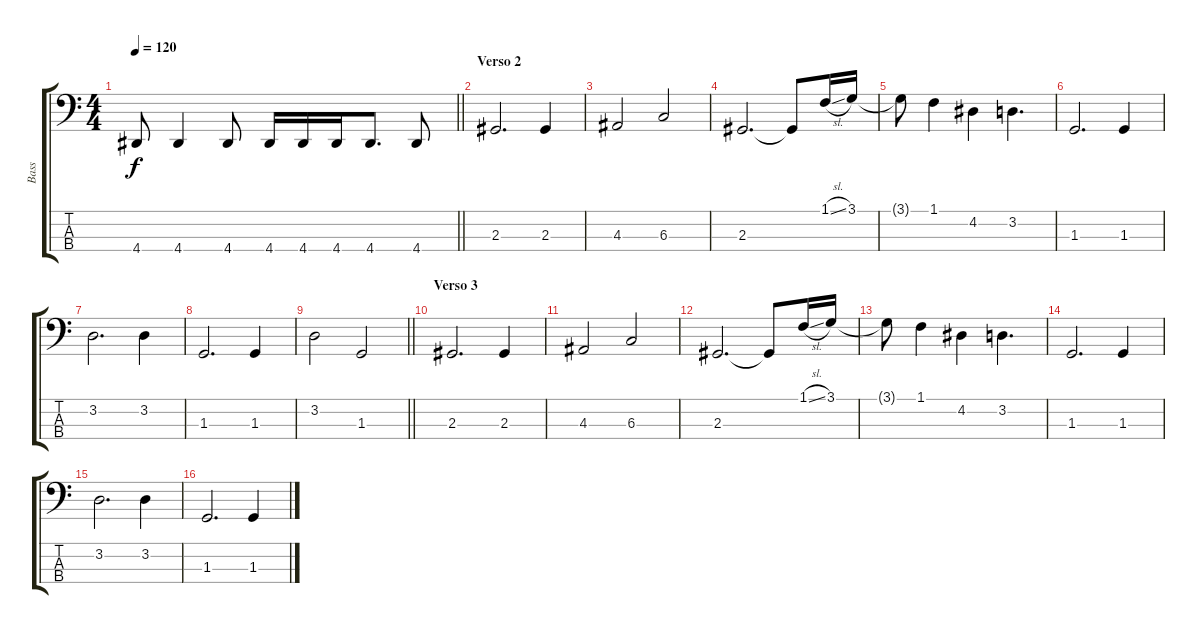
\track ("Bass" "Bass") {instrument electricbassfinger}
\staff {score tabs}
\tuning (E2 B1 Gb1 B0) {hide}
\ts (4 4)
\tempo 120
\clef f4
\barLineRight lightlight
\ks c
4.4{t}.8{dy f} 4.4.4 4.4.8 4.4.16 4.4.16 4.4.16 4.4.8{d} 4.4.8 |
\section ("" "Verso 2")
2.3.2{d instrument electricbassfinger} 2.3.4 |
4.3.2 6.3.2 |
2.3.2{d} 2.3{t}.8 1.1{sl}.16 3.1.16 |
3.1{t}.8 1.1.4 4.2.4 3.2.4{d} |
1.3.2{d} 1.3.4 |
3.2.2{d} 3.2.4 |
1.3.2{d} 1.3.4 |
\barLineRight lightlight
3.2.2 1.3.2 |
\section ("" "Verso 3")
2.3.2{d} 2.3.4 |
4.3.2 6.3.2 |
2.3.2{d} 2.3{t}.8 1.1{sl}.16 3.1.16 |
3.1{t}.8 1.1.4 4.2.4 3.2.4{d} |
1.3.2{d} 1.3.4 |
3.2.2{d} 3.2.4 |
1.3.2{d} 1.3.4
